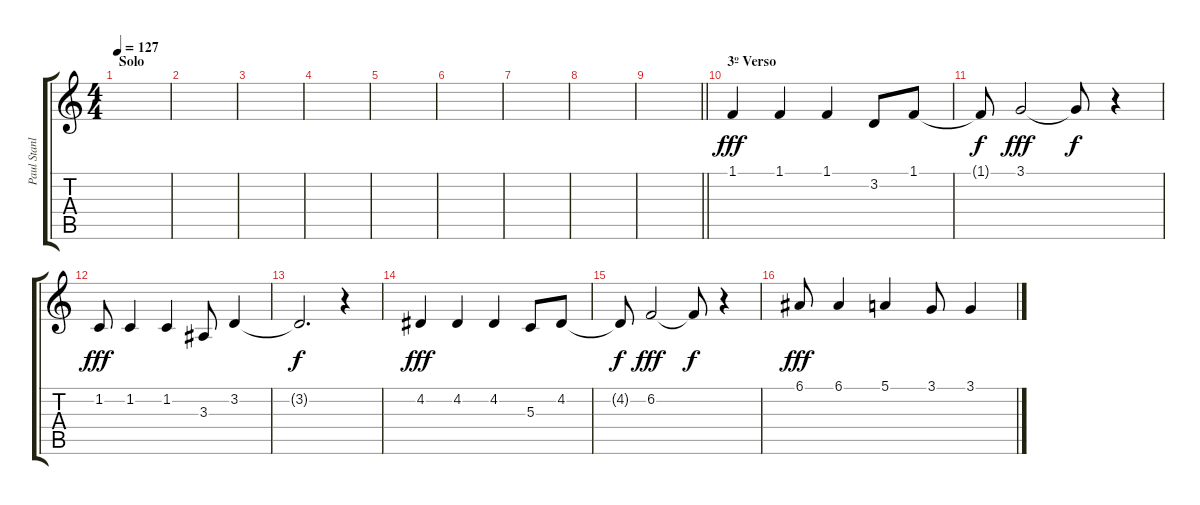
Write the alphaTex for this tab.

\track ("Paul Stanley - Vocal" "Paul Stanl") {instrument lead2sawtooth}
\staff {score tabs}
\tuning (E4 B3 G3 D3 A2 E2) {hide}
\ts (4 4)
\section ("" "Solo")
\tempo 127
\clef g2
\ks c
|
|
|
|
|
|
|
|
\barLineRight lightlight
|
\section ("" "3º Verso")
1.1.4{dy fff} 1.1.4 1.1.4 3.2.8 1.1.8 |
1.1{t}.8{dy f} 3.1.2{dy fff} 3.1{t}.8{dy f} r.4 |
1.2.8{dy fff} 1.2.4 1.2.4 3.3.8 3.2.4 |
3.2{t}.2{d dy f} r.4 |
4.2.4{dy fff} 4.2.4 4.2.4 5.3.8 4.2.8 |
4.2{t}.8{dy f} 6.2.2{dy fff} 6.2{t}.8{dy f} r.4 |
6.1.8{dy fff} 6.1.4 5.1.4 3.1.8 3.1.4
